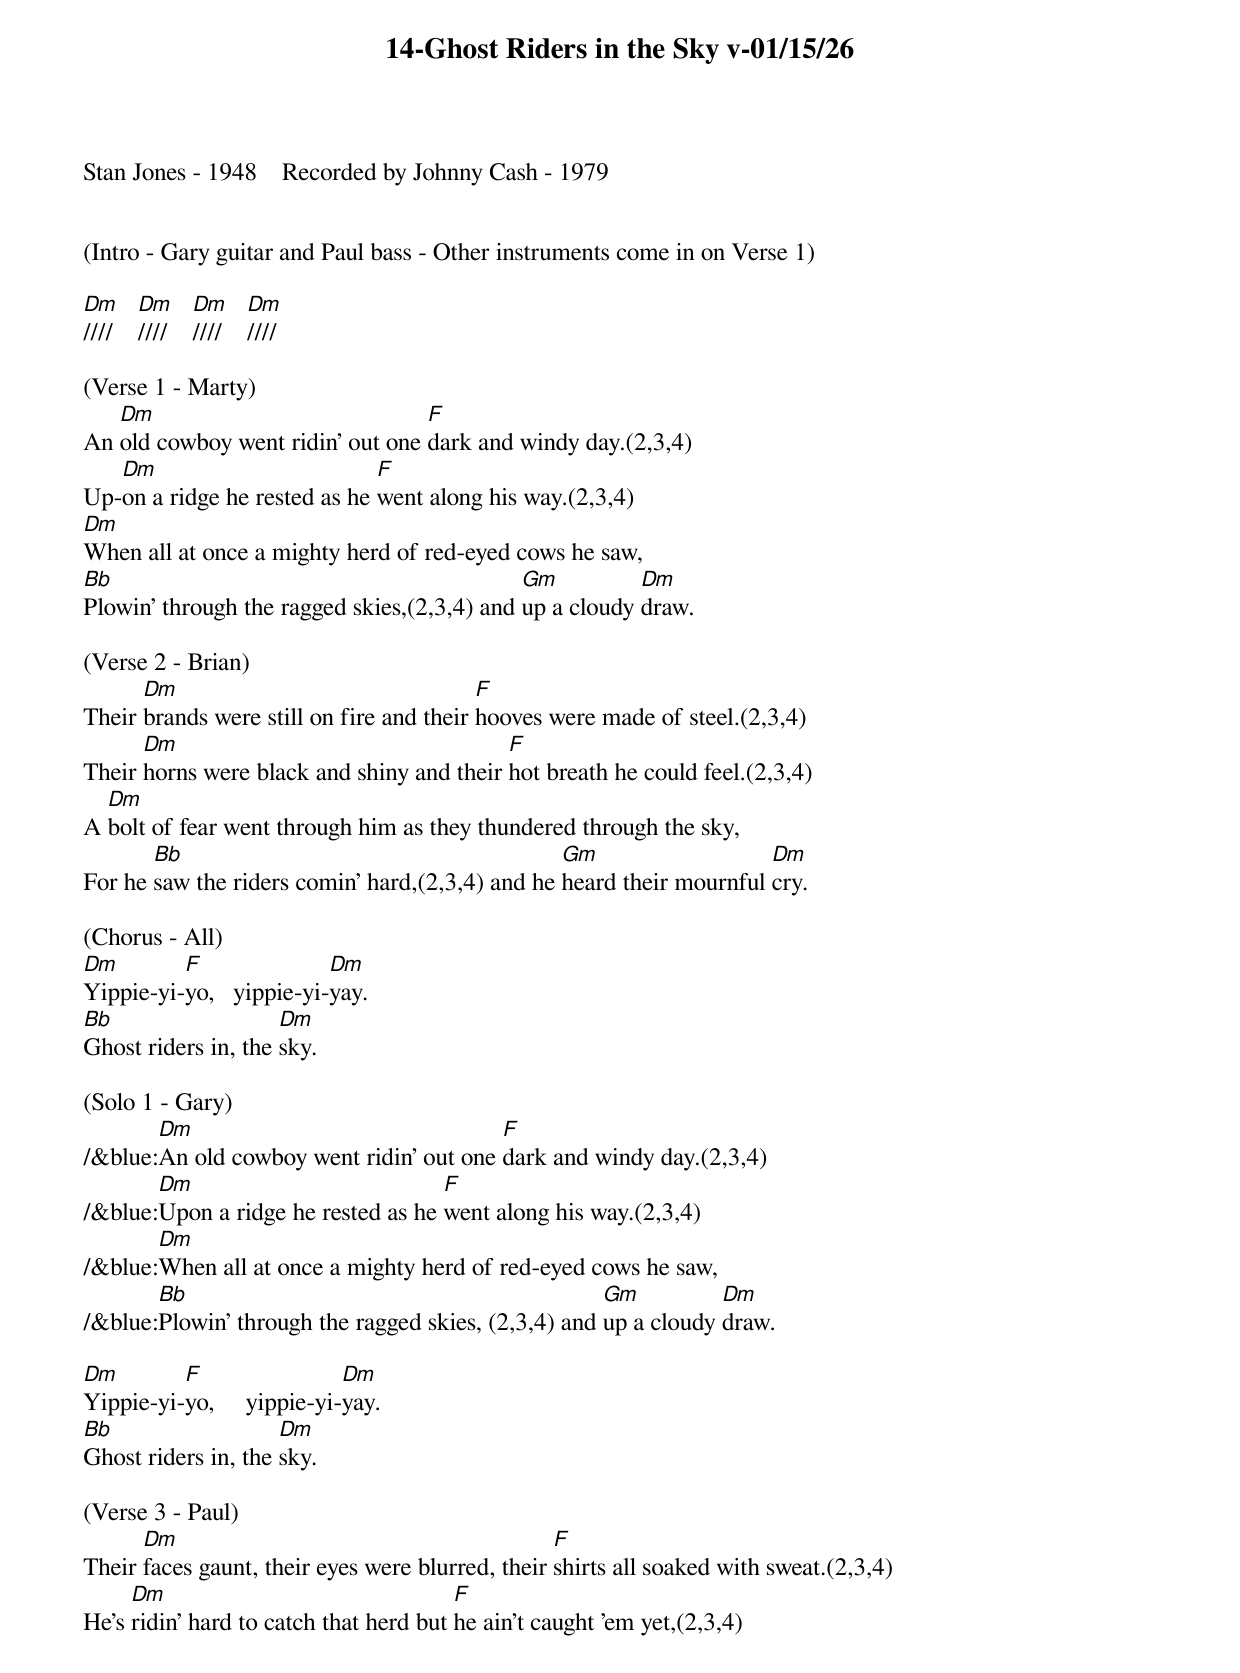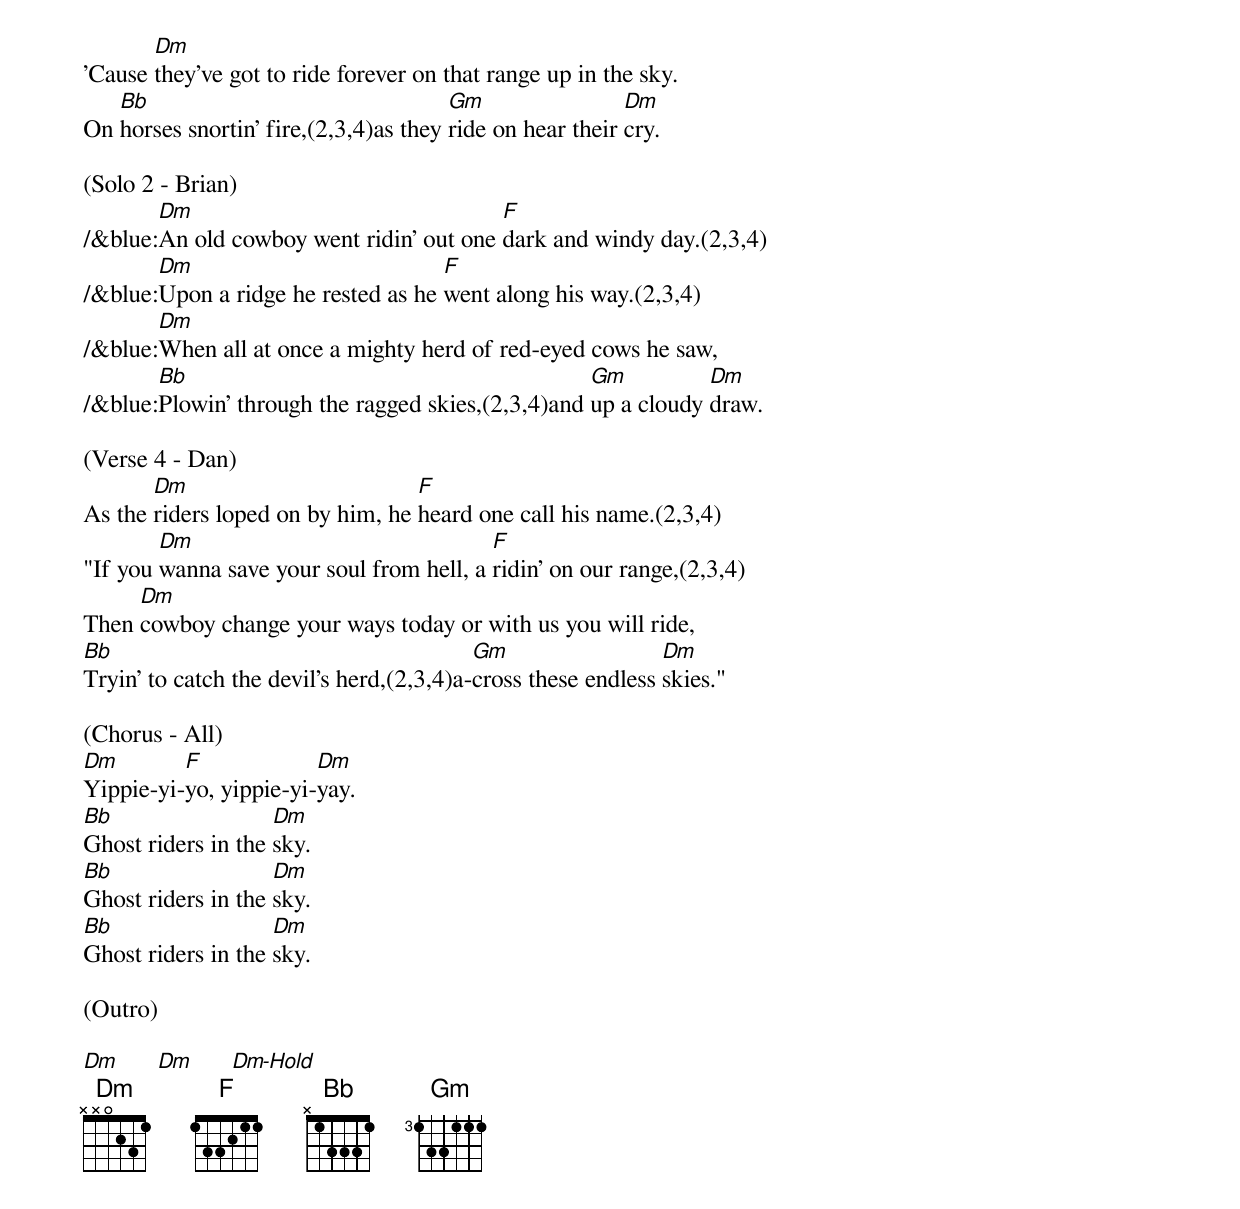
{title:14-Ghost Riders in the Sky v-01/15/26}
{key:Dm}
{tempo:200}
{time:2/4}

Stan Jones - 1948    Recorded by Johnny Cash - 1979


(Intro - Gary guitar and Paul bass - Other instruments come in on Verse 1)

[Dm]////    [Dm]////    [Dm]////    [Dm]////

(Verse 1 - Marty)
An [Dm]old cowboy went ridin' out one [F]dark and windy day.(2,3,4)
Up-[Dm]on a ridge he rested as he [F]went along his way.(2,3,4)
[Dm]When all at once a mighty herd of red-eyed cows he saw,
[Bb]Plowin' through the ragged skies,(2,3,4) and [Gm]up a cloudy [Dm]draw.

(Verse 2 - Brian)
Their [Dm]brands were still on fire and their [F]hooves were made of steel.(2,3,4)
Their [Dm]horns were black and shiny and their [F]hot breath he could feel.(2,3,4)
A [Dm]bolt of fear went through him as they thundered through the sky,
For he [Bb]saw the riders comin' hard,(2,3,4) and he [Gm]heard their mournful [Dm]cry.

(Chorus - All)
[Dm]Yippie-yi-[F]yo,   yippie-yi-[Dm]yay.
[Bb]Ghost riders in, the [Dm]sky.

(Solo 1 - Gary)
/&blue:[Dm]An old cowboy went ridin' out one [F]dark and windy day.(2,3,4)
/&blue:[Dm]Upon a ridge he rested as he [F]went along his way.(2,3,4)
/&blue:[Dm]When all at once a mighty herd of red-eyed cows he saw,
/&blue:[Bb]Plowin' through the ragged skies, (2,3,4) and [Gm]up a cloudy [Dm]draw.

[Dm]Yippie-yi-[F]yo,     yippie-yi-[Dm]yay.
[Bb]Ghost riders in, the [Dm]sky.

(Verse 3 - Paul)
Their [Dm]faces gaunt, their eyes were blurred, their [F]shirts all soaked with sweat.(2,3,4)
He's [Dm]ridin' hard to catch that herd but [F]he ain't caught 'em yet,(2,3,4)
'Cause [Dm]they've got to ride forever on that range up in the sky.
On [Bb]horses snortin' fire,(2,3,4)as they [Gm]ride on hear their [Dm]cry.

(Solo 2 - Brian)
/&blue:[Dm]An old cowboy went ridin' out one [F]dark and windy day.(2,3,4)
/&blue:[Dm]Upon a ridge he rested as he [F]went along his way.(2,3,4)
/&blue:[Dm]When all at once a mighty herd of red-eyed cows he saw,
/&blue:[Bb]Plowin' through the ragged skies,(2,3,4)and [Gm]up a cloudy [Dm]draw.

(Verse 4 - Dan)
As the [Dm]riders loped on by him, he [F]heard one call his name.(2,3,4)
"If you [Dm]wanna save your soul from hell, a [F]ridin' on our range,(2,3,4)
Then [Dm]cowboy change your ways today or with us you will ride,
[Bb]Tryin' to catch the devil's herd,(2,3,4)a-[Gm]cross these endless [Dm]skies."

(Chorus - All)
[Dm]Yippie-yi-[F]yo, yippie-yi-[Dm]yay.
[Bb]Ghost riders in the [Dm]sky.
[Bb]Ghost riders in the [Dm]sky.
[Bb]Ghost riders in the [Dm]sky.

(Outro)

[Dm]      [Dm]      [Dm-Hold]
